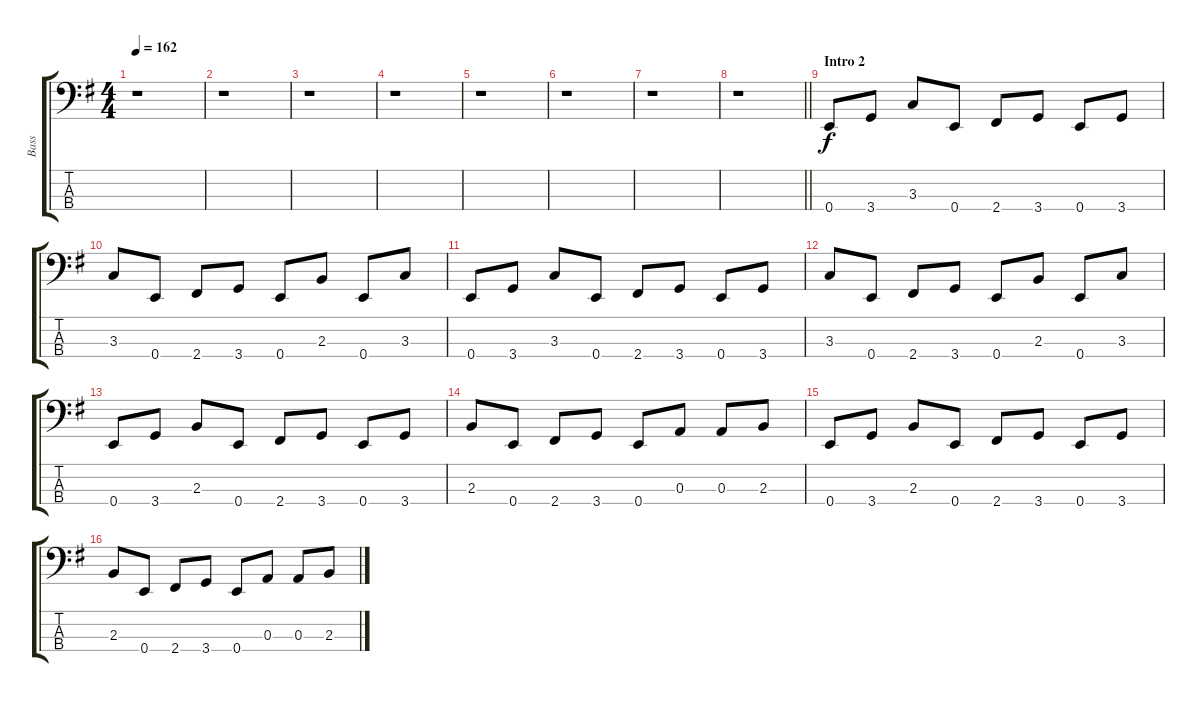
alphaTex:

\track ("Bass" "Bass") {instrument electricbasspick}
\staff {score tabs}
\tuning (G2 D2 A1 E1) {hide}
\ts (4 4)
\tempo 162
\clef f4
\ks g
r.1{dy f} |
r.1 |
r.1 |
r.1 |
r.1 |
r.1 |
r.1 |
\barLineRight lightlight
r.1 |
\section ("" "Intro 2")
0.4.8 3.4.8 3.3.8 0.4.8 2.4.8 3.4.8 0.4.8 3.4.8 |
3.3.8 0.4.8 2.4.8 3.4.8 0.4.8 2.3.8 0.4.8 3.3.8 |
0.4.8 3.4.8 3.3.8 0.4.8 2.4.8 3.4.8 0.4.8 3.4.8 |
3.3.8 0.4.8 2.4.8 3.4.8 0.4.8 2.3.8 0.4.8 3.3.8 |
0.4.8 3.4.8 2.3.8 0.4.8 2.4.8 3.4.8 0.4.8 3.4.8 |
2.3.8 0.4.8 2.4.8 3.4.8 0.4.8 0.3.8 0.3.8 2.3.8 |
0.4.8 3.4.8 2.3.8 0.4.8 2.4.8 3.4.8 0.4.8 3.4.8 |
2.3.8 0.4.8 2.4.8 3.4.8 0.4.8 0.3.8 0.3.8 2.3.8
